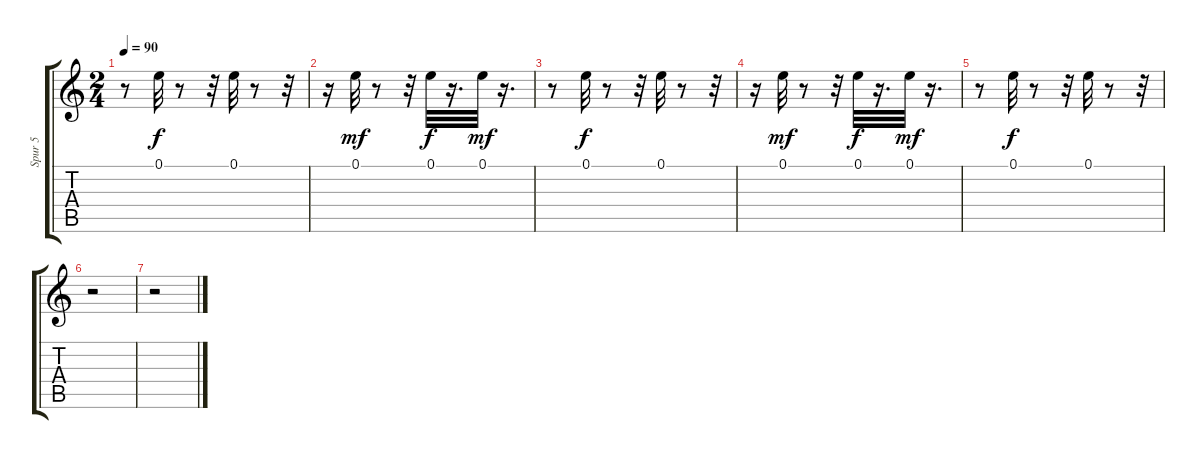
\track ("Spur 5" "Spur 5") {instrument electricguitarmuted}
\staff {score tabs}
\tuning (E4 B3 G3 D3 A2 E2) {hide}
\ts (2 4)
\tempo 90
\clef g2
\ks c
r.8{dy f} 0.1.32 r.8 r.32 0.1.32 r.8 r.32 |
r.16 0.1.32{dy mf} r.8 r.32 0.1.32{dy f} r.16{d} 0.1.32{dy mf} r.16{d} |
r.8 0.1.32{dy f} r.8 r.32 0.1.32 r.8 r.32 |
r.16 0.1.32{dy mf} r.8 r.32 0.1.32{dy f} r.16{d} 0.1.32{dy mf} r.16{d} |
r.8 0.1.32{dy f} r.8 r.32 0.1.32 r.8 r.32 |
r.2 |
r.2
